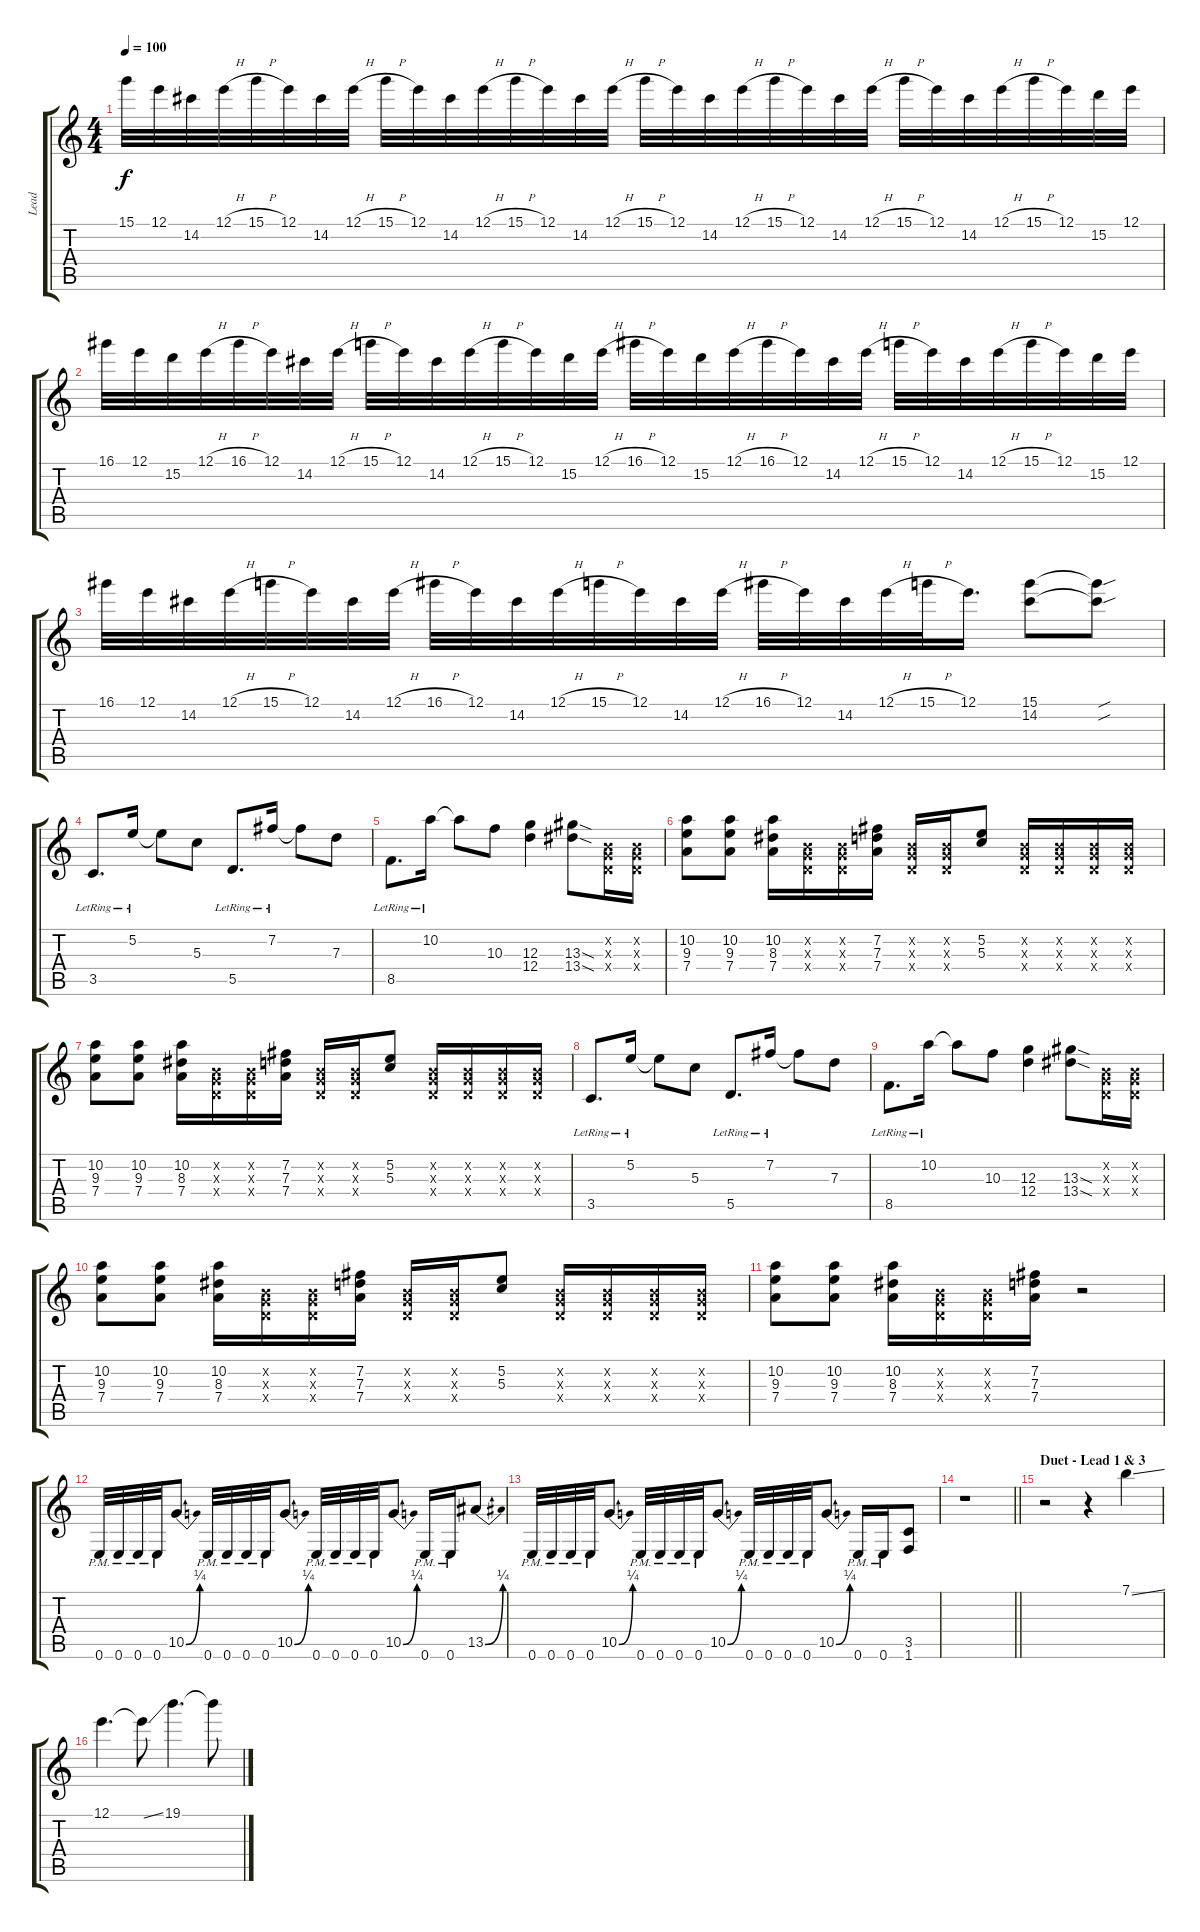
\track ("Lead" "Lead") {instrument overdrivenguitar}
\staff {score tabs}
\tuning (E4 B3 G3 D3 A2 E2) {hide}
\ts (4 4)
\tempo 100
\clef g2
\ks c
15.1.32{dy f} 12.1.32 14.2.32 12.1{h}.32 15.1{h}.32 12.1.32 14.2.32 12.1{h}.32 15.1{h}.32 12.1.32 14.2.32 12.1{h}.32 15.1{h}.32 12.1.32 14.2.32 12.1{h}.32 15.1{h}.32 12.1.32 14.2.32 12.1{h}.32 15.1{h}.32 12.1.32 14.2.32 12.1{h}.32 15.1{h}.32 12.1.32 14.2.32 12.1{h}.32 15.1{h}.32 12.1.32 15.2.32 12.1.32 |
16.1.32 12.1.32 15.2.32 12.1{h}.32 16.1{h}.32 12.1.32 14.2.32 12.1{h}.32 15.1{h}.32 12.1.32 14.2.32 12.1{h}.32 15.1{h}.32 12.1.32 15.2.32 12.1{h}.32 16.1{h}.32 12.1.32 15.2.32 12.1{h}.32 16.1{h}.32 12.1.32 14.2.32 12.1{h}.32 15.1{h}.32 12.1.32 14.2.32 12.1{h}.32 15.1{h}.32 12.1.32 15.2.32 12.1.32 |
16.1.32 12.1.32 14.2.32 12.1{h}.32 15.1{h}.32 12.1.32 14.2.32 12.1{h}.32 16.1{h}.32 12.1.32 14.2.32 12.1{h}.32 15.1{h}.32 12.1.32 14.2.32 12.1{h}.32 16.1{h}.32 12.1.32 14.2.32 12.1{h}.32 15.1{h}.32 12.1.16{d} (15.1 14.2).8 (15.1{sou t} 14.2{sou t}).8 |
3.5{lr}.8{d} 5.2{lr}.16 5.2{t}.8 5.3.8 5.5{lr}.8{d} 7.2{lr}.16 7.2{t}.8 7.3.8 |
8.5{lr}.8{d} 10.2{lr}.16 10.2{t}.8 10.3.8 (12.3 12.4).4 (13.3{sod} 13.4{sod}).8 (0.2{x} 0.3{x} 0.4{x}).16 (0.2{x} 0.3{x} 0.4{x}).16 |
(10.2 9.3 7.4).8 (10.2 9.3 7.4).8 (10.2 8.3 7.4).16 (0.2{x} 0.3{x} 0.4{x}).16 (0.2{x} 0.3{x} 0.4{x}).16 (7.2 7.3 7.4).16 (0.2{x} 0.3{x} 0.4{x}).16 (0.2{x} 0.3{x} 0.4{x}).16 (5.2 5.3).8 (0.2{x} 0.3{x} 0.4{x}).16 (0.2{x} 0.3{x} 0.4{x}).16 (0.2{x} 0.3{x} 0.4{x}).16 (0.2{x} 0.3{x} 0.4{x}).16 |
(10.2 9.3 7.4).8 (10.2 9.3 7.4).8 (10.2 8.3 7.4).16 (0.2{x} 0.3{x} 0.4{x}).16 (0.2{x} 0.3{x} 0.4{x}).16 (7.2 7.3 7.4).16 (0.2{x} 0.3{x} 0.4{x}).16 (0.2{x} 0.3{x} 0.4{x}).16 (5.2 5.3).8 (0.2{x} 0.3{x} 0.4{x}).16 (0.2{x} 0.3{x} 0.4{x}).16 (0.2{x} 0.3{x} 0.4{x}).16 (0.2{x} 0.3{x} 0.4{x}).16 |
3.5{lr}.8{d} 5.2{lr}.16 5.2{t}.8 5.3.8 5.5{lr}.8{d} 7.2{lr}.16 7.2{t}.8 7.3.8 |
8.5{lr}.8{d} 10.2{lr}.16 10.2{t}.8 10.3.8 (12.3 12.4).4 (13.3{sod} 13.4{sod}).8 (0.2{x} 0.3{x} 0.4{x}).16 (0.2{x} 0.3{x} 0.4{x}).16 |
(10.2 9.3 7.4).8 (10.2 9.3 7.4).8 (10.2 8.3 7.4).16 (0.2{x} 0.3{x} 0.4{x}).16 (0.2{x} 0.3{x} 0.4{x}).16 (7.2 7.3 7.4).16 (0.2{x} 0.3{x} 0.4{x}).16 (0.2{x} 0.3{x} 0.4{x}).16 (5.2 5.3).8 (0.2{x} 0.3{x} 0.4{x}).16 (0.2{x} 0.3{x} 0.4{x}).16 (0.2{x} 0.3{x} 0.4{x}).16 (0.2{x} 0.3{x} 0.4{x}).16 |
(10.2 9.3 7.4).8 (10.2 9.3 7.4).8 (10.2 8.3 7.4).16 (0.2{x} 0.3{x} 0.4{x}).16 (0.2{x} 0.3{x} 0.4{x}).16 (7.2 7.3 7.4).16 r.2 |
0.6{pm}.32 0.6{pm}.32 0.6{pm}.32 0.6{pm}.32 10.5{be (bend 0 0 60 1)}.8 0.6{pm}.32 0.6{pm}.32 0.6{pm}.32 0.6{pm}.32 10.5{be (bend 0 0 60 1)}.8 0.6{pm}.32 0.6{pm}.32 0.6{pm}.32 0.6{pm}.32 10.5{be (bend 0 0 60 1)}.8 0.6{pm}.16 0.6{pm}.16 13.5{be (bend 0 0 60 1)}.8 |
0.6{pm}.32 0.6{pm}.32 0.6{pm}.32 0.6{pm}.32 10.5{be (bend 0 0 60 1)}.8 0.6{pm}.32 0.6{pm}.32 0.6{pm}.32 0.6{pm}.32 10.5{be (bend 0 0 60 1)}.8 0.6{pm}.32 0.6{pm}.32 0.6{pm}.32 0.6{pm}.32 10.5{be (bend 0 0 60 1)}.8 0.6{pm}.16 0.6{pm}.16 (3.5 1.6).8 |
\barLineRight lightlight
r.1 |
\section ("" "Duet - Lead 1 & 3")
r.2 r.4 7.1{ss}.4 |
12.1.4{d} 12.1{ss t}.8 19.1.4{d} 19.1{ss t}.8
